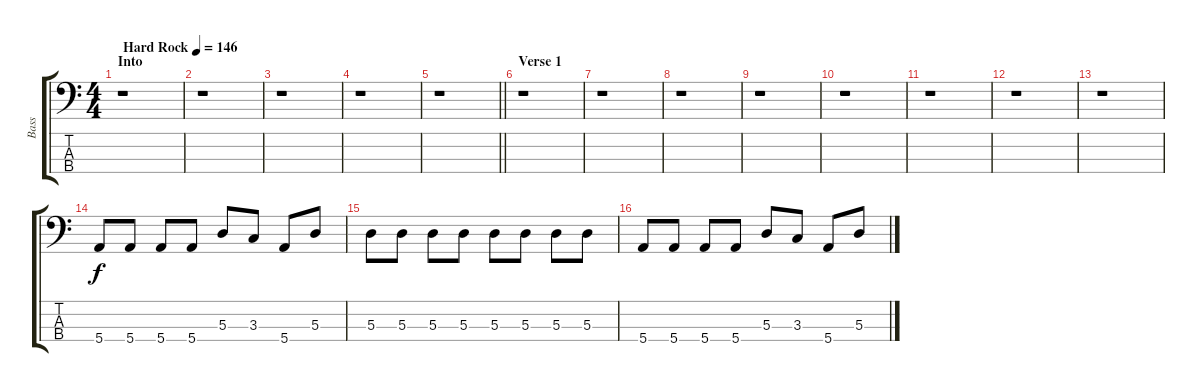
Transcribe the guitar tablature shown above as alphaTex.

\track ("Bass" "Bass") {instrument electricbassfinger}
\staff {score tabs}
\tuning (G2 D2 A1 E1) {hide}
\ts (4 4)
\section ("" "Into")
\tempo (146 "Hard Rock")
\clef f4
\ks c
r.1{dy f instrument electricbassfinger} |
r.1 |
r.1 |
r.1 |
\barLineRight lightlight
r.1 |
\section ("" "Verse 1")
r.1 |
r.1 |
r.1 |
r.1 |
r.1 |
r.1 |
r.1 |
r.1 |
5.4.8 5.4.8 5.4.8 5.4.8 5.3.8 3.3.8 5.4.8 5.3.8 |
5.3.8 5.3.8 5.3.8 5.3.8 5.3.8 5.3.8 5.3.8 5.3.8 |
5.4.8 5.4.8 5.4.8 5.4.8 5.3.8 3.3.8 5.4.8 5.3.8
